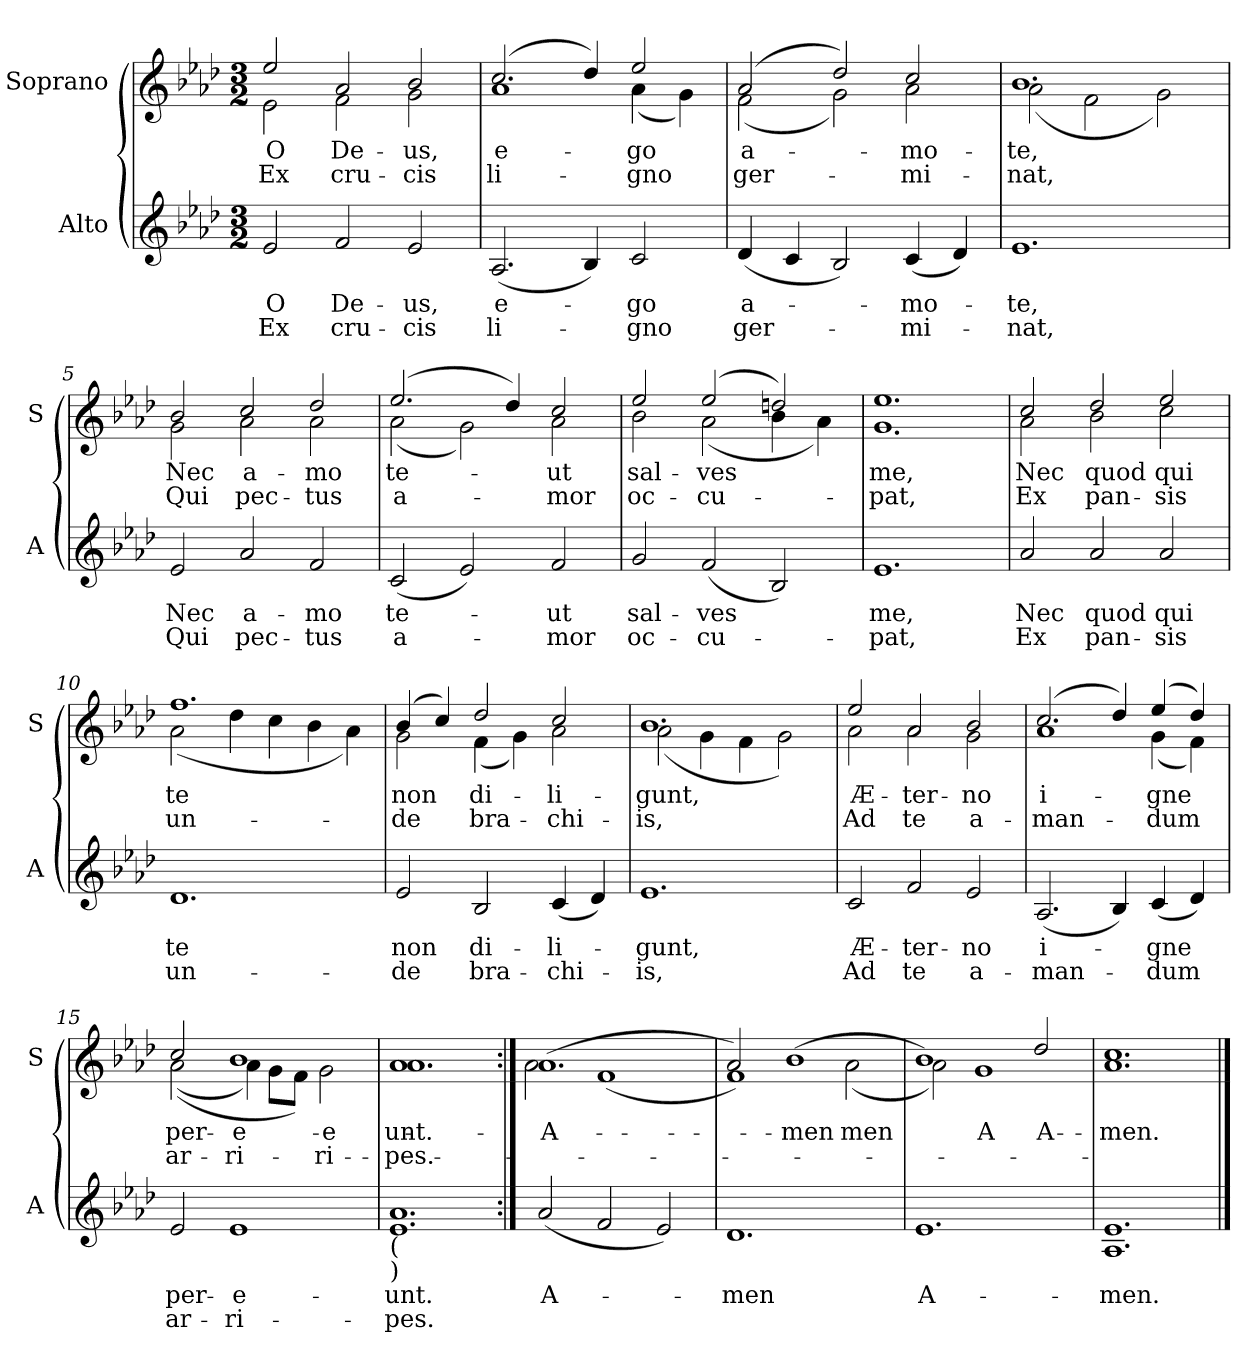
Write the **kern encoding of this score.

**kern	**text	**text	**kern	**text	**text
*part2	*part2	*part2	*part1	*part1	*part1
*staff2	*staff2	*staff2	*staff1	*staff1	*staff1
*I"Alto	*	*	*I"Soprano	*	*
*I'A	*	*	*I'S	*	*
*clefG2	*	*	*clefG2	*	*
*k[b-e-a-d-]	*	*	*k[b-e-a-d-]	*	*
*A-:	*	*	*A-:	*	*
*M3/2	*	*	*M3/2	*	*
=1	=1	=1	=1	=1	=1
!	!LO:LY:b	!LO:LY:b	!	!LO:LY:b	!LO:LY:b
*	*	*	*^	*	*
2e-/	O	Ex	2ee-/	2e-\	O	Ex
!	!LO:LY:b	!LO:LY:b	!	!	!LO:LY:b	!LO:LY:b
2f/	De-	cru-	2a-/	2f\	De-	cru-
!	!LO:LY:b	!LO:LY:b	!	!	!LO:LY:b	!LO:LY:b
2e-/	-us,	-cis	2b-/	2g\	-us,	-cis
=2	=2	=2	=2	=2	=2	=2
!	!LO:LY:b	!LO:LY:b	!	!	!LO:LY:b	!LO:LY:b
(<2.A-/	e-	li-	(>2.cc/	1a-	e-	li-
4B-/)	.	.	4dd-/)	.	.	.
!	!LO:LY:b	!LO:LY:b	!	!	!LO:LY:b	!LO:LY:b
2c/	-go	-gno	2ee-/	(<4a-\	-go	-gno
.	.	.	.	4g\)	.	.
=3	=3	=3	=3	=3	=3	=3
!	!LO:LY:b	!LO:LY:b	!	!	!LO:LY:b	!LO:LY:b
(<4d-/	a-	ger-	(>2a-/	(<2f\	a-	ger-
4c/	.	.	.	.	.	.
2B-/)	.	.	2dd-/)	2g\)	.	.
!	!LO:LY:b	!LO:LY:b	!	!	!LO:LY:b	!LO:LY:b
(<4c/	-mo-	-mi-	2cc/	2a-\	-mo-	-mi-
4d-/)	.	.	.	.	.	.
=4	=4	=4	=4	=4	=4	=4
!	!LO:LY:b	!LO:LY:b	!	!	!LO:LY:b	!LO:LY:b
1.e-	-te,	-nat,	1.b-	(<2a-\	-te,	-nat,
.	.	.	.	2f\	.	.
.	.	.	.	2g\)	.	.
!!LO:LB:g=z	!!
=5	=5	=5	=5	=5	=5	=5
!	!LO:LY:b	!LO:LY:b	!	!	!LO:LY:b	!LO:LY:b
2e-/	Nec	Qui	2b-/	2g\	Nec	Qui
!	!LO:LY:b	!LO:LY:b	!	!	!LO:LY:b	!LO:LY:b
2a-/	a-	pec-	2cc/	2a-\	a-	pec-
!	!LO:LY:b	!LO:LY:b	!	!	!LO:LY:b	!LO:LY:b
2f/	-mo	-tus	2dd-/	2a-\	-mo	-tus
=6	=6	=6	=6	=6	=6	=6
!	!LO:LY:b	!LO:LY:b	!	!	!LO:LY:b	!LO:LY:b
(<2c/	te-	a-	(>2.ee-/	(<2a-\	te-	a-
2e-/)	.	.	.	2g\)	.	.
.	.	.	4dd-/)	.	.	.
!	!LO:LY:b	!LO:LY:b	!	!	!LO:LY:b	!LO:LY:b
2f/	-ut	-mor	2cc/	2a-\	-ut	-mor
=7	=7	=7	=7	=7	=7	=7
!	!LO:LY:b	!LO:LY:b	!	!	!LO:LY:b	!LO:LY:b
2g/	sal-	oc-	2ee-/	2b-\	sal-	oc-
!	!LO:LY:b	!LO:LY:b	!	!	!LO:LY:b	!LO:LY:b
(<2f/	-ves	-cu-	(>2ee-/	(<2a-\	-ves	-cu-
2B-/)	.	.	2ddn/)	4b-\	.	.
.	.	.	.	4a-\)	.	.
=8	=8	=8	=8	=8	=8	=8
!	!LO:LY:b	!LO:LY:b	!	!	!LO:LY:b	!LO:LY:b
1.e-	me,	-pat,	1.ee-	1.g	me,	-pat,
!!LO:LB:g=z	!!
=9	=9	=9	=9	=9	=9	=9
!	!LO:LY:b	!LO:LY:b	!	!	!LO:LY:b	!LO:LY:b
2a-/	Nec	Ex	2cc/	2a-\	Nec	Ex
!	!LO:LY:b	!LO:LY:b	!	!	!LO:LY:b	!LO:LY:b
2a-/	quod	pan-	2dd-/	2b-\	quod	pan-
!	!LO:LY:b	!LO:LY:b	!	!	!LO:LY:b	!LO:LY:b
2a-/	qui	-sis	2ee-/	2cc\	qui	-sis
=10	=10	=10	=10	=10	=10	=10
!	!LO:LY:b	!LO:LY:b	!	!	!LO:LY:b	!LO:LY:b
1.d-	te	un-	1.ff	(<2a-\	te	un-
.	.	.	.	4dd-\	.	.
.	.	.	.	4cc\	.	.
.	.	.	.	4b-\	.	.
.	.	.	.	4a-\)	.	.
=11	=11	=11	=11	=11	=11	=11
!	!LO:LY:b	!LO:LY:b	!	!	!LO:LY:b	!LO:LY:b
2e-/	non	-de	(>4b-/	2g\	non	-de
.	.	.	4cc/)	.	.	.
!	!LO:LY:b	!LO:LY:b	!	!	!LO:LY:b	!LO:LY:b
2B-/	di-	bra-	2dd-/	(<4f\	di-	bra-
.	.	.	.	4g\)	.	.
!	!LO:LY:b	!LO:LY:b	!	!	!LO:LY:b	!LO:LY:b
(<4c/	-li-	-chi-	2cc/	2a-\	-li-	-chi-
4d-/)	.	.	.	.	.	.
=12	=12	=12	=12	=12	=12	=12
!	!LO:LY:b	!LO:LY:b	!	!	!LO:LY:b	!LO:LY:b
1.e-	-gunt,	-is,	1.b-	(<2a-\	-gunt,	-is,
.	.	.	.	4g\	.	.
.	.	.	.	4f\	.	.
.	.	.	.	2g\)	.	.
!!LO:LB:g=z	!!
=13	=13	=13	=13	=13	=13	=13
!	!LO:LY:b	!LO:LY:b	!	!	!LO:LY:b	!LO:LY:b
2c/	Æ-	Ad	2ee-/	2a-\	Æ-	Ad
!	!LO:LY:b	!LO:LY:b	!	!	!LO:LY:b	!LO:LY:b
2f/	-ter-	te	2a-/	2a-\	-ter-	te
!	!LO:LY:b	!LO:LY:b	!	!	!LO:LY:b	!LO:LY:b
2e-/	-no	a-	2b-/	2g\	-no	a-
=14	=14	=14	=14	=14	=14	=14
!	!LO:LY:b	!LO:LY:b	!	!	!LO:LY:b	!LO:LY:b
(<2.A-/	i-	-man-	(>2.cc/	1a-	i-	-man-
4B-/)	.	.	4dd-/)	.	.	.
!	!LO:LY:b	!LO:LY:b	!	!	!LO:LY:b	!LO:LY:b
(<4c/	-gne	-dum	(>4ee-/	(<4g\	-gne	-dum
4d-/)	.	.	4dd-/)	4f\)	.	.
=15	=15	=15	=15	=15	=15	=15
!	!LO:LY:b	!LO:LY:b	!	!	!LO:LY:a	!LO:LY:a
!	!	!	!	!	!LO:LY:b	!LO:LY:b
2e-/	per-	ar-	2cc/	(<(<2a-\	-per-	-ar-
!	!LO:LY:b	!LO:LY:b	!	!	!LO:LY:a	!LO:LY:a
1e-	-e-	-ri-	1b-	4a-\)	-e-	-ri-
.	.	.	.	8g\L	.	.
.	.	.	.	8f\J)	.	.
!	!	!	!	!	!LO:LY:b	!LO:LY:b
.	.	.	.	2g\	-e-	-ri-
=16	=16	=16	=16	=16	=16	=16
!LO:TX:b:t=(	!	!	!	!	!	!
!LO:TX:b:t=)	!	!	!	!	!	!
!	!LO:LY:b	!LO:LY:b	!	!	!LO:LY:a	!LO:LY:a
!	!	!	!	!	!LO:LY:b	!LO:LY:b
1.e- 1.a-	-unt.	-pes.	1.a-	1.a-	unt.	pes.
!!LO:LB:g=z	!!
=17:|!	=17:|!	=17:|!	=17:|!	=17:|!	=17:|!	=17:|!
!	!LO:LY:b	!	!	!	!LO:LY:a	!
!	!	!	!	!	!LO:LY:b	!
(<2a-/	A-	.	(>1.a-	2a-\	-A-	.
2f/	.	.	.	(<1f	.	.
2e-/)	.	.	.	.	.	.
=18	=18	=18	=18	=18	=18	=18
!	!LO:LY:b	!	!	!	!	!
1.d-	-men	.	2a-/)	1f)	.	.
!	!	!	!	!	!LO:LY:a	!
.	.	.	(>1b-	.	-men	.
!	!	!	!	!	!LO:LY:b	!
.	.	.	.	(<2a-\	men	.
=19	=19	=19	=19	=19	=19	=19
!	!LO:LY:b	!	!	!	!	!
1.e-	A-	.	1b-)	2a-\)	.	.
!	!	!	!	!	!LO:LY:b	!
.	.	.	.	1g	-A-	.
!	!	!	!	!	!LO:LY:a	!
.	.	.	2dd-/	.	A-	.
=20	=20	=20	=20	=20	=20	=20
!	!LO:LY:b	!	!	!	!LO:LY:a	!
!	!	!	!	!	!LO:LY:b	!
1.A- 1.e-	-men.	.	1.cc	1.a-	men.	.
*	*	*	*v	*v	*	*
==	==	==	==	==	==
*-	*-	*-	*-	*-	*-
